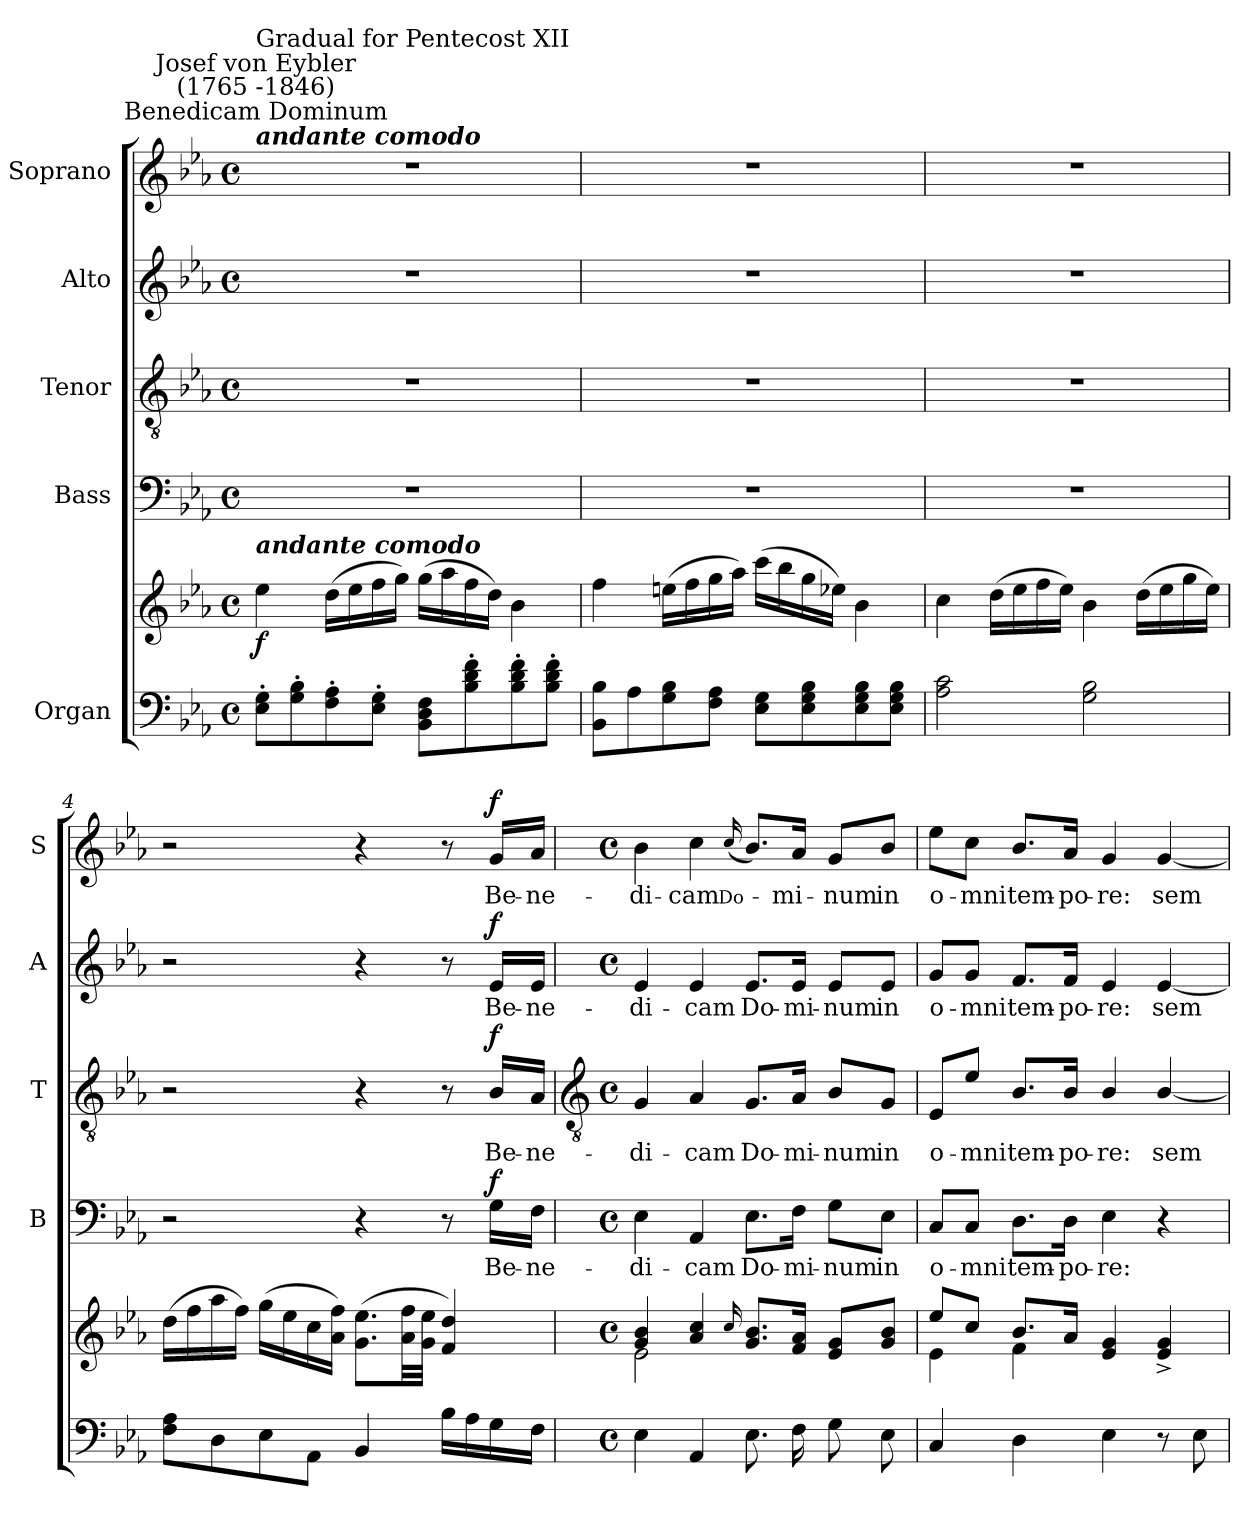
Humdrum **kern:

**kern	**kern	**dynam	**kern	**text	**dynam	**kern	**text	**dynam	**kern	**text	**dynam	**kern	**text	**dynam
*part5	*part5	*part5	*part4	*part4	*part4	*part3	*part3	*part3	*part2	*part2	*part2	*part1	*part1	*part1
*staff6	*staff5	*staff5/6	*staff4	*staff4	*staff4	*staff3	*staff3	*staff3	*staff2	*staff2	*staff2	*staff1	*staff1	*staff1
*I"Organ	*	*	*I"Bass	*	*	*I"Tenor	*	*	*I"Alto	*	*	*I"Soprano	*	*
*	*	*	*I'B	*	*	*I'T	*	*	*I'A	*	*	*I'S	*	*
*clefF4	*clefG2	*	*clefF4	*	*	*clefGv2	*	*	*clefG2	*	*	*clefG2	*	*
*k[b-e-a-]	*k[b-e-a-]	*	*k[b-e-a-]	*	*	*k[b-e-a-]	*	*	*k[b-e-a-]	*	*	*k[b-e-a-]	*	*
*E-:	*E-:	*	*E-:	*	*	*E-:	*	*	*E-:	*	*	*E-:	*	*
*M4/4	*M4/4	*	*M4/4	*	*	*M4/4	*	*	*M4/4	*	*	*M4/4	*	*
*met(c)	*met(c)	*	*met(c)	*	*	*met(c)	*	*	*met(c)	*	*	*met(c)	*	*
=1	=1	=1	=1	=1	=1	=1	=1	=1	=1	=1	=1	=1	=1	=1
!	!	!	!	!	!	!	!	!	!	!	!	!LO:TX:a:Bi:t=andante comodo	!	!
!	!	!	!	!	!	!	!	!	!	!	!	!LO:TX:a:cj:t=Benedicam Dominum	!	!
!	!	!	!	!	!	!	!	!	!	!	!	!LO:TX:a:cj:t=Josef von Eybler\n(1765 -1846)	!	!
!	!	!	!	!	!	!	!	!	!	!	!	!LO:TX:a:t=Gradual for Pentecost XII	!	!
!	!LO:TX:a:Bi:t=andante comodo	!	!	!	!	!	!	!	!	!	!	!	!	!
!	!	!LO:DY:b	!	!	!	!	!	!	!	!	!	!	!	!
8E-' 8G'L	4ee-	f	1r	.	.	1r	.	.	1r	.	.	1r	.	.
8G' 8B-'	.	.	.	.	.	.	.	.	.	.	.	.	.	.
8F' 8A-'	(>16ddLL	.	.	.	.	.	.	.	.	.	.	.	.	.
.	16ee-	.	.	.	.	.	.	.	.	.	.	.	.	.
8E-' 8G'J	16ff	.	.	.	.	.	.	.	.	.	.	.	.	.
.	16ggJJ)	.	.	.	.	.	.	.	.	.	.	.	.	.
8BB- 8D 8FL	(>16ggLL	.	.	.	.	.	.	.	.	.	.	.	.	.
.	16aa-	.	.	.	.	.	.	.	.	.	.	.	.	.
8B-' 8d' 8f'	16ff	.	.	.	.	.	.	.	.	.	.	.	.	.
.	16ddJJ)	.	.	.	.	.	.	.	.	.	.	.	.	.
8B-' 8d' 8f'	4b-	.	.	.	.	.	.	.	.	.	.	.	.	.
8B-' 8d' 8f'J	.	.	.	.	.	.	.	.	.	.	.	.	.	.
=2	=2	=2	=2	=2	=2	=2	=2	=2	=2	=2	=2	=2	=2	=2
8BB- 8B-L	4ff	.	1r	.	.	1r	.	.	1r	.	.	1r	.	.
8A-	.	.	.	.	.	.	.	.	.	.	.	.	.	.
8G 8B-	(>16eenLL	.	.	.	.	.	.	.	.	.	.	.	.	.
.	16ff	.	.	.	.	.	.	.	.	.	.	.	.	.
8F 8A-J	16gg	.	.	.	.	.	.	.	.	.	.	.	.	.
.	16aa-JJ)	.	.	.	.	.	.	.	.	.	.	.	.	.
8E- 8GL	(>16cccLL	.	.	.	.	.	.	.	.	.	.	.	.	.
.	16bb-	.	.	.	.	.	.	.	.	.	.	.	.	.
8E- 8G 8B-	16gg	.	.	.	.	.	.	.	.	.	.	.	.	.
.	16ee-XJJ)	.	.	.	.	.	.	.	.	.	.	.	.	.
8E- 8G 8B-	4b-	.	.	.	.	.	.	.	.	.	.	.	.	.
8E- 8G 8B-J	.	.	.	.	.	.	.	.	.	.	.	.	.	.
=3	=3	=3	=3	=3	=3	=3	=3	=3	=3	=3	=3	=3	=3	=3
2A- 2c	4cc	.	1r	.	.	1r	.	.	1r	.	.	1r	.	.
.	(>16ddLL	.	.	.	.	.	.	.	.	.	.	.	.	.
.	16ee-	.	.	.	.	.	.	.	.	.	.	.	.	.
.	16ff	.	.	.	.	.	.	.	.	.	.	.	.	.
.	16ee-JJ)	.	.	.	.	.	.	.	.	.	.	.	.	.
2G 2B-	4b-	.	.	.	.	.	.	.	.	.	.	.	.	.
.	(>16ddLL	.	.	.	.	.	.	.	.	.	.	.	.	.
.	16ee-	.	.	.	.	.	.	.	.	.	.	.	.	.
.	16gg	.	.	.	.	.	.	.	.	.	.	.	.	.
.	16ee-JJ)	.	.	.	.	.	.	.	.	.	.	.	.	.
=4	=4	=4	=4	=4	=4	=4	=4	=4	=4	=4	=4	=4	=4	=4
8F 8A-L	(>16ddLL	.	2r	.	.	2r	.	.	2r	.	.	2r	.	.
.	16ff	.	.	.	.	.	.	.	.	.	.	.	.	.
8D	16aa-	.	.	.	.	.	.	.	.	.	.	.	.	.
.	16ffJJ)	.	.	.	.	.	.	.	.	.	.	.	.	.
8E-	(>16ggLL	.	.	.	.	.	.	.	.	.	.	.	.	.
.	16ee-	.	.	.	.	.	.	.	.	.	.	.	.	.
8AA-J	16cc	.	.	.	.	.	.	.	.	.	.	.	.	.
.	16a- 16ffJJ)	.	.	.	.	.	.	.	.	.	.	.	.	.
4BB-	(>8.g 8.ee-L	.	4r	.	.	4r	.	.	4r	.	.	4r	.	.
.	32a- 32ffLL	.	.	.	.	.	.	.	.	.	.	.	.	.
.	32g 32ee-JJJ	.	.	.	.	.	.	.	.	.	.	.	.	.
16B-LL	4f 4dd)	.	8r	.	.	8r	.	.	8r	.	.	8r	.	.
16A-	.	.	.	.	.	.	.	.	.	.	.	.	.	.
!	!	!	!	!LO:LY:b	!LO:DY:b	!	!LO:LY:b	!LO:DY:b	!	!LO:LY:b	!LO:DY:b	!	!LO:LY:b	!LO:DY:b
16G	.	.	16G\LL	Be-	f	16B-/LL	Be-	f	16e-/LL	Be-	f	16g/LL	Be-	f
!	!	!	!	!LO:LY:b	!	!	!LO:LY:b	!	!	!LO:LY:b	!	!	!LO:LY:b	!
16FJJ	.	.	16F\JJ	-ne-	.	16A-/JJ	-ne-	.	16e-/JJ	-ne-	.	16a-/JJ	-ne-	.
!!LO:LB:g=z
=5	=5	=5	=5	=5	=5	=5	=5	=5	=5	=5	=5	=5	=5	=5
*	*	*	*	*	*	*clefGv2	*	*	*	*	*	*	*	*
*M4/4	*M4/4	*	*M4/4	*	*	*M4/4	*	*	*M4/4	*	*	*M4/4	*	*
*met(c)	*met(c)	*	*met(c)	*	*	*met(c)	*	*	*met(c)	*	*	*met(c)	*	*
*	*^	*	*	*	*	*	*	*	*	*	*	*	*	*
!	!	!	!	!	!LO:LY:b	!	!	!LO:LY:b	!	!	!LO:LY:b	!	!	!LO:LY:b	!
4E-	4g 4b-	2e-\	.	4E-	-di-	.	4G	-di-	.	4e-	-di-	.	4b-	-di-	.
!	!	!	!	!	!LO:LY:b	!	!	!LO:LY:b	!	!	!LO:LY:b	!	!	!LO:LY:b	!
4AA-	4a-/ 4cc/	.	.	4AA-	-cam	.	4A-	-cam	.	4e-	-cam	.	4cc	-cam	.
!	!	!	!	!	!	!	!	!	!	!	!	!	!	!LO:LY:b	!
.	16qqcc/	.	.	.	.	.	.	.	.	.	.	.	(>16qqcc/	Do-	.
!	!	!	!	!	!LO:LY:b	!	!	!LO:LY:b	!	!	!LO:LY:b	!	!	!	!
8.E-L	8.g 8.b-L	2ryy	.	8.E-\L	Do-	.	8.G/L	Do-	.	8.e-/L	Do-	.	8.b-/L)	.	.
!	!	!	!	!	!LO:LY:b	!	!	!LO:LY:b	!	!	!LO:LY:b	!	!	!LO:LY:b	!
16FL	16f 16a-J	.	.	16F\Jk	-mi-	.	16A-/Jk	-mi-	.	16e-/Jk	-mi-	.	16a-/Jk	mi-	.
!	!	!	!	!	!LO:LY:b	!	!	!LO:LY:b	!	!	!LO:LY:b	!	!	!LO:LY:b	!
8G	8e- 8gL	.	.	8G\L	-num	.	8B-/L	-num	.	8e-/L	-num	.	8g/L	-num	.
!	!	!	!	!	!LO:LY:b	!	!	!LO:LY:b	!	!	!LO:LY:b	!	!	!LO:LY:b	!
8E-J	8g 8b-J	.	.	8E-\J	in	.	8G/J	in	.	8e-/J	in	.	8b-/J	in	.
=6	=6	=6	=6	=6	=6	=6	=6	=6	=6	=6	=6	=6	=6	=6	=6
!	!	!	!	!	!LO:LY:b	!	!	!LO:LY:b	!	!	!LO:LY:b	!	!	!LO:LY:b	!
4C	8ee-/L	4e-\	.	8C/L	o-	.	8E-/L	o-	.	8g/L	o-	.	8ee-\L	o-	.
!	!	!	!	!	!LO:LY:b	!	!	!LO:LY:b	!	!	!LO:LY:b	!	!	!LO:LY:b	!
.	8cc/J	.	.	8C/J	-mni	.	8e-/J	-mni	.	8g/J	-mni	.	8cc\J	-mni	.
!	!	!	!	!	!LO:LY:b	!	!	!LO:LY:b	!	!	!LO:LY:b	!	!	!LO:LY:b	!
4D	8.b-/L	4f\	.	8.D\L	tem-	.	8.B-/L	tem-	.	8.f/L	tem-	.	8.b-/L	tem-	.
!	!	!	!	!	!LO:LY:b	!	!	!LO:LY:b	!	!	!LO:LY:b	!	!	!LO:LY:b	!
.	16a-J	.	.	16D\Jk	-po-	.	16B-/Jk	-po-	.	16f/Jk	-po-	.	16a-/Jk	-po-	.
!	!	!	!	!	!LO:LY:b	!	!	!LO:LY:b	!	!	!LO:LY:b	!	!	!LO:LY:b	!
4E-	4e- 4g	2ryy	.	4E-	-re:	.	4B-/	-re:	.	4e-	-re:	.	4g	-re:	.
!	!	!	!	!	!	!	!	!LO:LY:b	!	!	!LO:LY:b	!	!	!LO:LY:b	!
8r	4e-^ 4g^	.	.	4r	.	.	[4B-/	sem-	.	[4e-	sem-	.	[4g	sem-	.
8E-	.	.	.	.	.	.	.	.	.	.	.	.	.	.	.
*	*v	*v	*	*	*	*	*	*	*	*	*	*	*	*	*
=	=	=	=	=	=	=	=	=	=	=	=	=	=	=
*-	*-	*-	*-	*-	*-	*-	*-	*-	*-	*-	*-	*-	*-	*-
